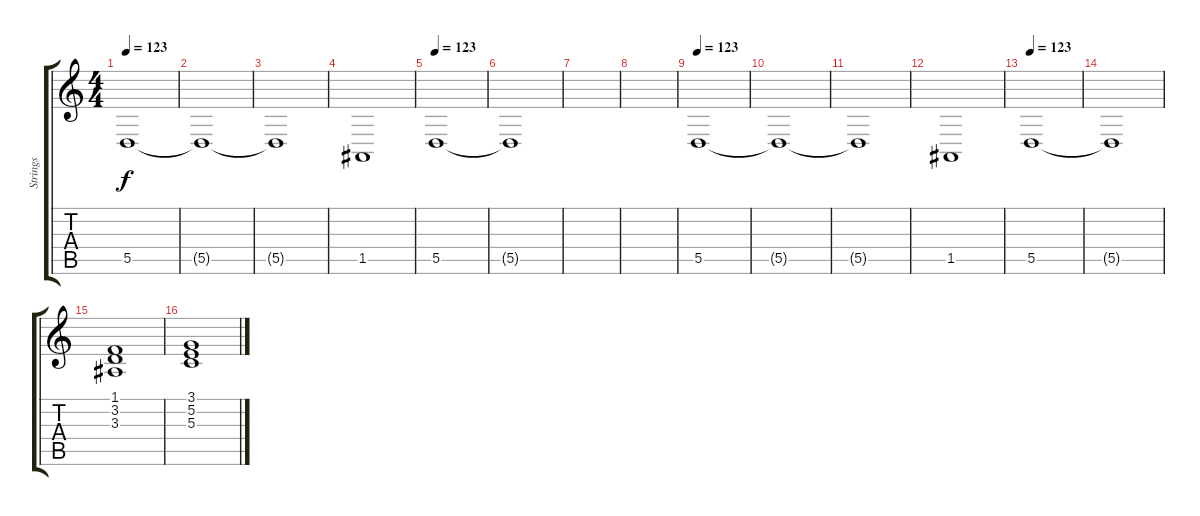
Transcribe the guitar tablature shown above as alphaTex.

\track ("Strings" "Strings") {instrument stringensemble1}
\staff {score tabs}
\tuning (E4 B3 G3 D3 A2 E2) {hide}
\ts (4 4)
\tempo 123
\clef g2
\ks c
5.5.1{dy f} |
5.5{t}.1 |
5.5{t}.1 |
1.5.1 |
\tempo 123
5.5.1 |
5.5{t}.1 |
|
|
\tempo 123
5.5.1 |
5.5{t}.1 |
5.5{t}.1 |
1.5.1 |
\tempo 123
5.5.1 |
5.5{t}.1 |
(1.1 3.2 3.3).1{volume 10 instrument stringensemble1} |
(3.1 5.2 5.3).1
